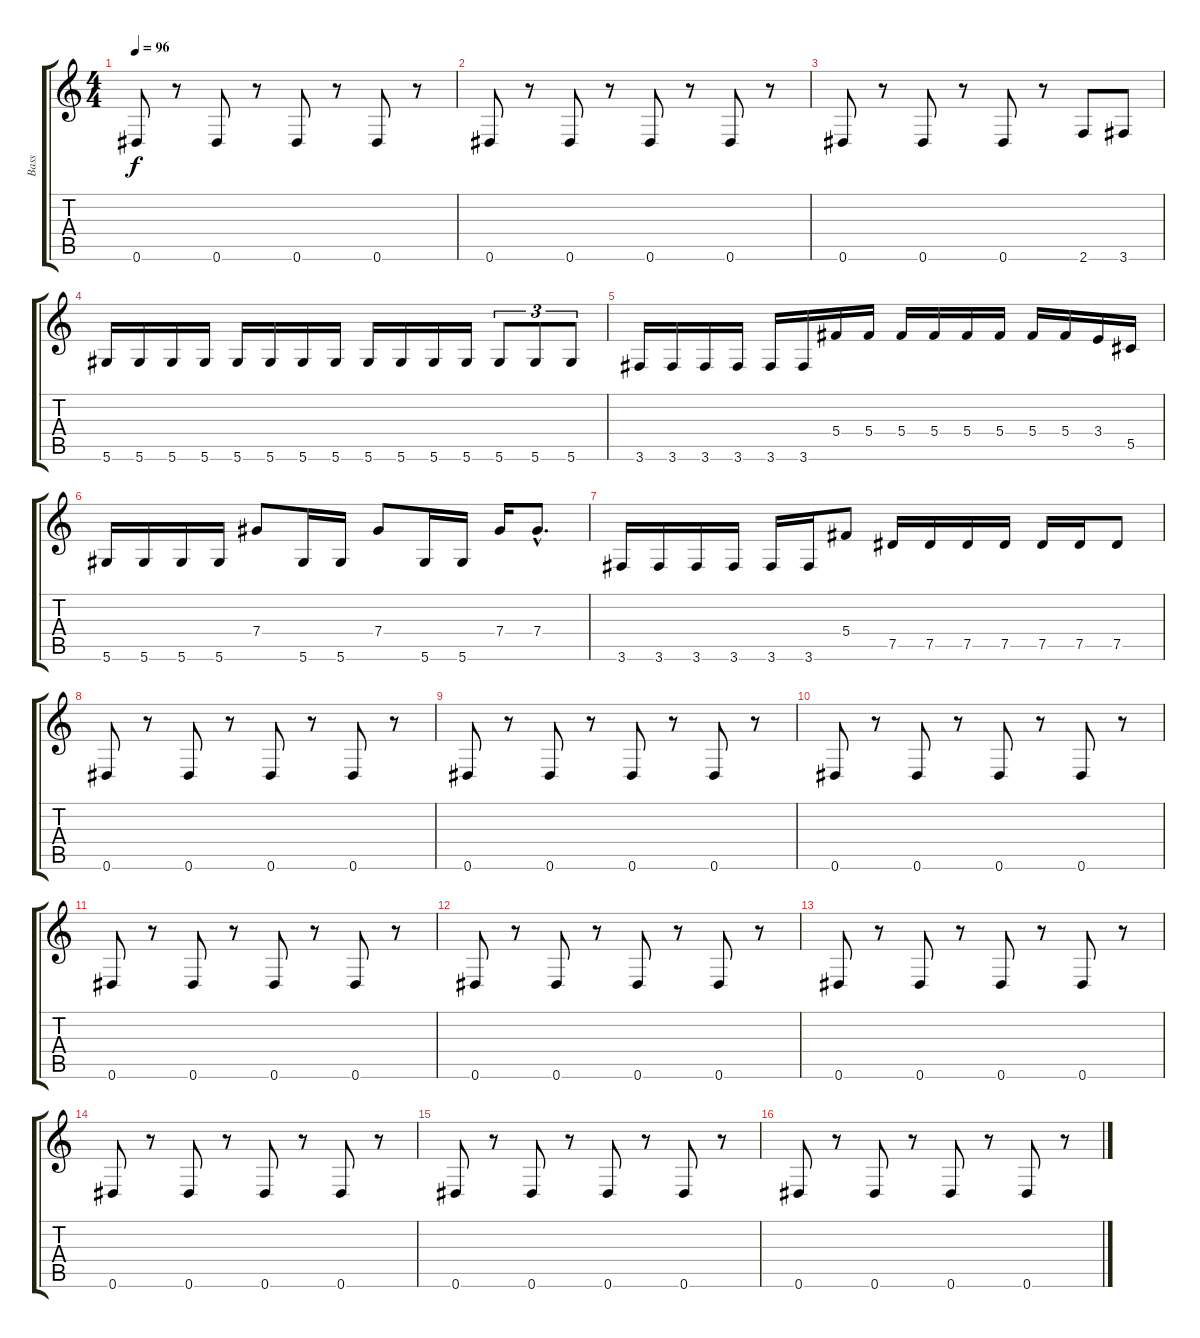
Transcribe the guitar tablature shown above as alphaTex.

\track ("Bass" "Bass") {instrument electricbassfinger}
\staff {score tabs}
\tuning (Eb4 Bb3 Gb3 Db3 Ab2 Eb2) {hide}
\ts (4 4)
\tempo 96
\clef g2
\ks c
0.6.8{dy f} r.8 0.6.8 r.8 0.6.8 r.8 0.6.8 r.8 |
0.6.8 r.8 0.6.8 r.8 0.6.8 r.8 0.6.8 r.8 |
0.6.8 r.8 0.6.8 r.8 0.6.8 r.8 2.6.8 3.6.8 |
5.6.16 5.6.16 5.6.16 5.6.16 5.6.16 5.6.16 5.6.16 5.6.16 5.6.16 5.6.16 5.6.16 5.6.16 5.6.8{tu (3 2)} 5.6.8{tu (3 2)} 5.6.8{tu (3 2)} |
3.6.16 3.6.16 3.6.16 3.6.16 3.6.16 3.6.16 5.4.16 5.4.16 5.4.16 5.4.16 5.4.16 5.4.16 5.4.16 5.4.16 3.4.16 5.5.16 |
5.6.16 5.6.16 5.6.16 5.6.16 7.4.8 5.6.16 5.6.16 7.4.8 5.6.16 5.6.16 7.4.16 7.4{hac}.8{d} |
3.6.16 3.6.16 3.6.16 3.6.16 3.6.16 3.6.16 5.4.8 7.5.16 7.5.16 7.5.16 7.5.16 7.5.16 7.5.16 7.5.8 |
0.6.8 r.8 0.6.8 r.8 0.6.8 r.8 0.6.8 r.8 |
0.6.8 r.8 0.6.8 r.8 0.6.8 r.8 0.6.8 r.8 |
0.6.8 r.8 0.6.8 r.8 0.6.8 r.8 0.6.8 r.8 |
0.6.8 r.8 0.6.8 r.8 0.6.8 r.8 0.6.8 r.8 |
0.6.8 r.8 0.6.8 r.8 0.6.8 r.8 0.6.8 r.8 |
0.6.8 r.8 0.6.8 r.8 0.6.8 r.8 0.6.8 r.8 |
0.6.8 r.8 0.6.8 r.8 0.6.8 r.8 0.6.8 r.8 |
0.6.8 r.8 0.6.8 r.8 0.6.8 r.8 0.6.8 r.8 |
0.6.8 r.8 0.6.8 r.8 0.6.8 r.8 0.6.8 r.8
